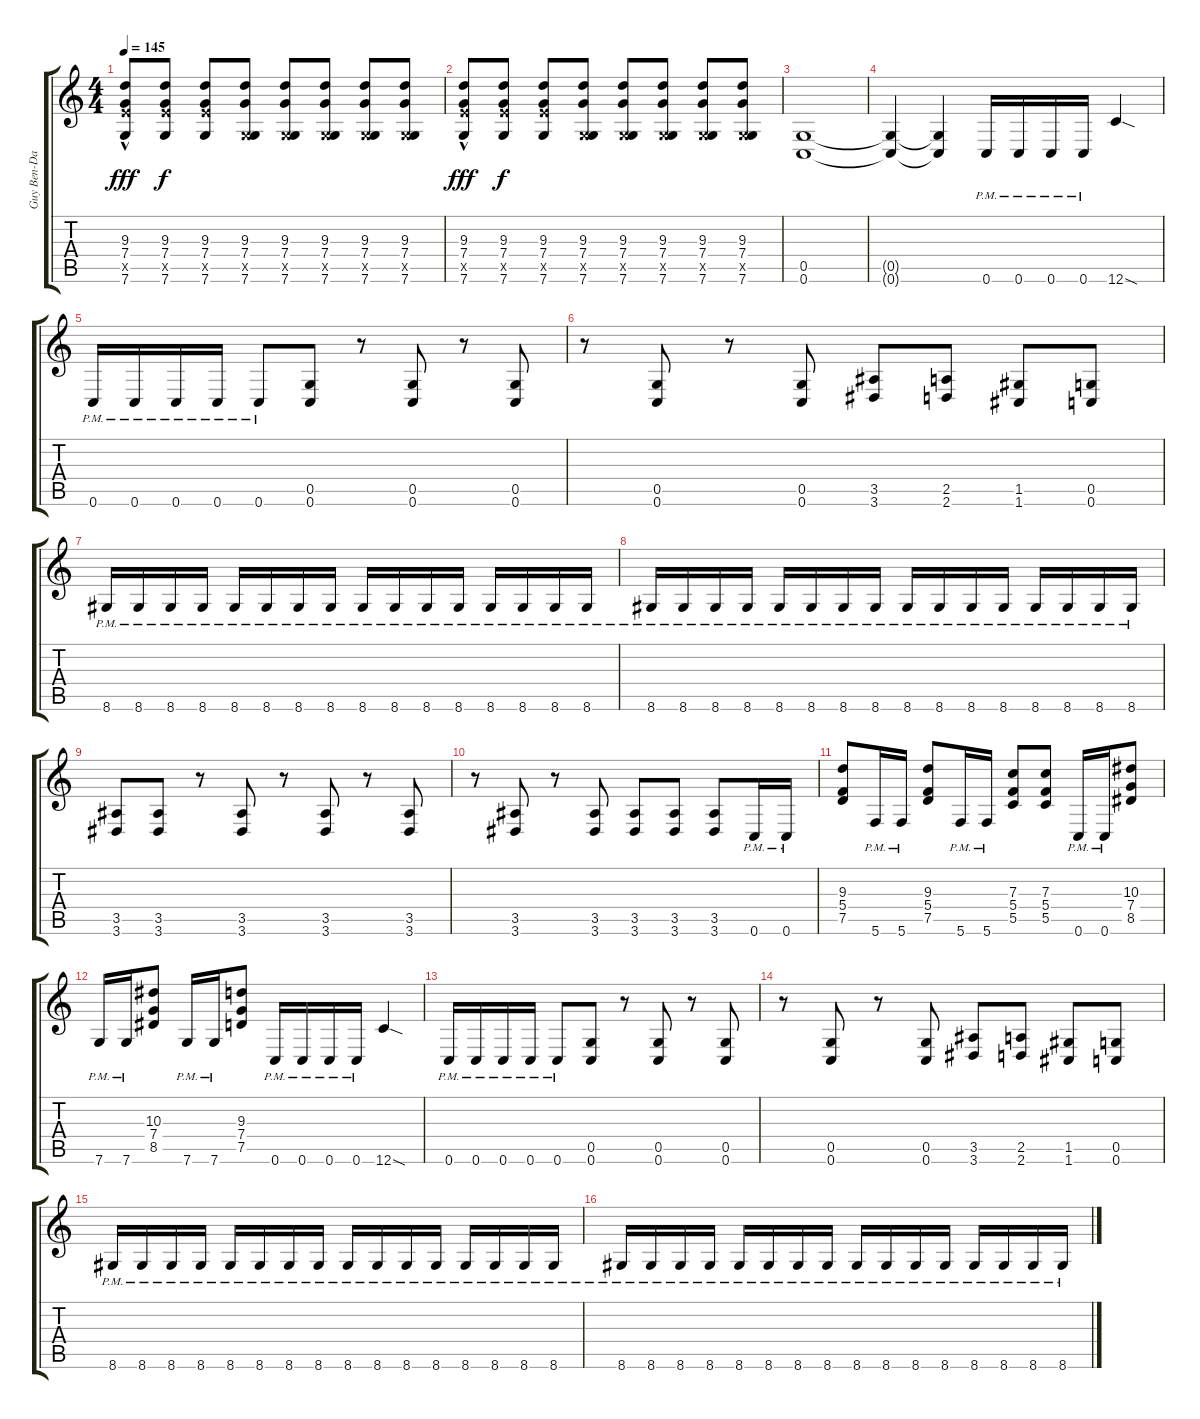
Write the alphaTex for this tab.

\track ("Guy Ben-David" "Guy Ben-Da") {instrument distortionguitar}
\staff {score tabs}
\tuning (D4 A3 F3 C3 G2 C2) {hide}
\ts (4 4)
\tempo 145
\clef g2
\ks c
(9.3 7.4 9.5{x} 7.6{hac}).8{dy fff} (9.3 7.4 9.5{x} 7.6).8{dy f} (9.3 7.4 9.5{x} 7.6).8 (9.3 7.4 0.5{x} 7.6).8 (9.3 7.4 0.5{x} 7.6).8 (9.3 7.4 0.5{x} 7.6).8 (9.3 7.4 0.5{x} 7.6).8 (9.3 7.4 0.5{x} 7.6).8 |
(9.3 7.4 9.5{x} 7.6{hac}).8{dy fff} (9.3 7.4 9.5{x} 7.6).8{dy f} (9.3 7.4 9.5{x} 7.6).8 (9.3 7.4 0.5{x} 7.6).8 (9.3 7.4 0.5{x} 7.6).8 (9.3 7.4 0.5{x} 7.6).8 (9.3 7.4 0.5{x} 7.6).8 (9.3 7.4 0.5{x} 7.6).8 |
(0.5 0.6).1 |
(0.5{t} 0.6{t}).4 (0.5{t} 0.6{t}).4 0.6{pm}.16 0.6{pm}.16 0.6{pm}.16 0.6{pm}.16 12.6{sod}.4 |
0.6{pm}.16 0.6{pm}.16 0.6{pm}.16 0.6{pm}.16 0.6{pm}.8 (0.5 0.6).8 r.8 (0.5 0.6).8 r.8 (0.5 0.6).8 |
r.8 (0.5 0.6).8 r.8 (0.5 0.6).8 (3.5 3.6).8 (2.5 2.6).8 (1.5 1.6).8 (0.5 0.6).8 |
8.6{pm}.16 8.6{pm}.16 8.6{pm}.16 8.6{pm}.16 8.6{pm}.16 8.6{pm}.16 8.6{pm}.16 8.6{pm}.16 8.6{pm}.16 8.6{pm}.16 8.6{pm}.16 8.6{pm}.16 8.6{pm}.16 8.6{pm}.16 8.6{pm}.16 8.6{pm}.16 |
8.6{pm}.16 8.6{pm}.16 8.6{pm}.16 8.6{pm}.16 8.6{pm}.16 8.6{pm}.16 8.6{pm}.16 8.6{pm}.16 8.6{pm}.16 8.6{pm}.16 8.6{pm}.16 8.6{pm}.16 8.6{pm}.16 8.6{pm}.16 8.6{pm}.16 8.6{pm}.16 |
(3.5 3.6).8 (3.5 3.6).8 r.8 (3.5 3.6).8 r.8 (3.5 3.6).8 r.8 (3.5 3.6).8 |
r.8 (3.5 3.6).8 r.8 (3.5 3.6).8 (3.5 3.6).8 (3.5 3.6).8 (3.5 3.6).8 0.6{pm}.16 0.6{pm}.16 |
(9.3 5.4 7.5).8 5.6{pm}.16 5.6{pm}.16 (9.3 5.4 7.5).8 5.6{pm}.16 5.6{pm}.16 (7.3 5.4 5.5).8 (7.3 5.4 5.5).8 0.6{pm}.16 0.6{pm}.16 (10.3 7.4 8.5).8 |
7.6{pm}.16 7.6{pm}.16 (10.3 7.4 8.5).8 7.6{pm}.16 7.6{pm}.16 (9.3 7.4 7.5).8 0.6{pm}.16 0.6{pm}.16 0.6{pm}.16 0.6{pm}.16 12.6{sod}.4 |
0.6{pm}.16 0.6{pm}.16 0.6{pm}.16 0.6{pm}.16 0.6{pm}.8 (0.5 0.6).8 r.8 (0.5 0.6).8 r.8 (0.5 0.6).8 |
r.8 (0.5 0.6).8 r.8 (0.5 0.6).8 (3.5 3.6).8 (2.5 2.6).8 (1.5 1.6).8 (0.5 0.6).8 |
8.6{pm}.16 8.6{pm}.16 8.6{pm}.16 8.6{pm}.16 8.6{pm}.16 8.6{pm}.16 8.6{pm}.16 8.6{pm}.16 8.6{pm}.16 8.6{pm}.16 8.6{pm}.16 8.6{pm}.16 8.6{pm}.16 8.6{pm}.16 8.6{pm}.16 8.6{pm}.16 |
8.6{pm}.16 8.6{pm}.16 8.6{pm}.16 8.6{pm}.16 8.6{pm}.16 8.6{pm}.16 8.6{pm}.16 8.6{pm}.16 8.6{pm}.16 8.6{pm}.16 8.6{pm}.16 8.6{pm}.16 8.6{pm}.16 8.6{pm}.16 8.6{pm}.16 8.6{pm}.16
